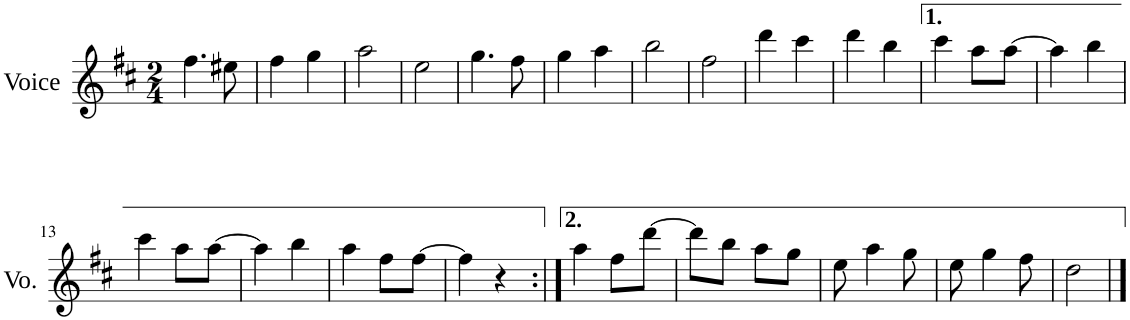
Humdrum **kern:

**kern
*part1
*staff1
*I"Voice
*I'Vo.
*clefG2
*k[f#c#]
*M2/4
=1
4.ff#\
8ee#X\
=2
4ff#\
4gg\
=3
2aa\
=4
2ee\
=5
4.gg\
8ff#\
=6
4gg\
4aa\
=7
2bb\
=8
2ff#\
=9
4ddd\
4ccc#\
=10
4ddd\
4bb\
=11
4ccc#\
8aa\L
[8aa\J
=12
4aa\]
4bb\
!!LO:LB:g=z
=13
4ccc#\
8aa\L
[8aa\J
=14
4aa\]
4bb\
=15
4aa\
8ff#\L
[8ff#\J
=16
4ff#\]
4r
=17:|!
4aa\
8ff#\L
[8ddd\J
=18
8ddd\L]
8bb\J
8aa\L
8gg\J
=19
8ee\
4aa\
8gg\
=20
8ee\
4gg\
8ff#\
=21
2dd\
==
*-
